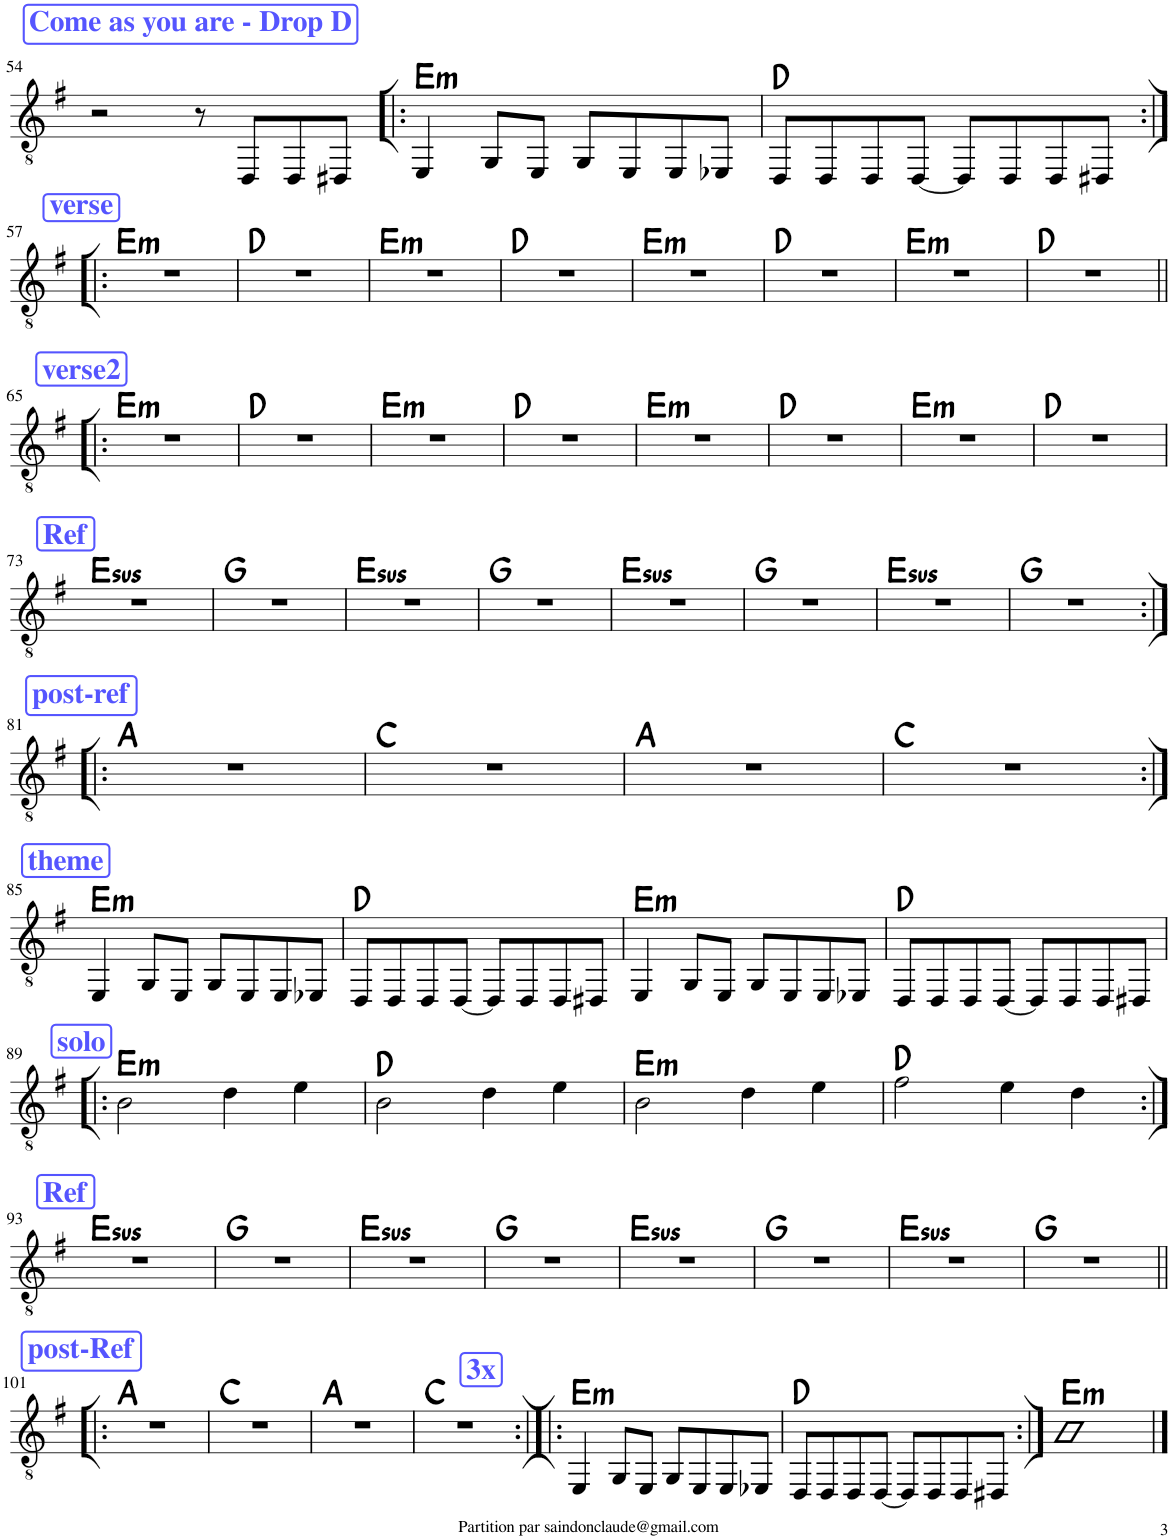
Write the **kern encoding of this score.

**kern	**harte
*part1	*part1
*staff1	*
*I"Classical Guitar	*
*I'Guit.	*
!!LO:PB:g=z
*clefGv2	*
*k[f#]	*
*M4/4	*
!!LO:REH:place=s1:a:B:cj:color=#5555FF:fs=14:t=Come as you are - Drop D
=54	=54
2r	.
8r	.
8DD/L	.
8DD/	.
8DD#X/J	.
=55!|:	=55!|:
!	!LO:H:kt=m
4EE/	E:min
8GG/L	.
8EE/J	.
8GG/L	.
8EE/	.
8EE/	.
8EE-X/J	.
=56	=56
8DD/L	D:maj
8DD/	.
8DD/	.
[8DD/J	.
8DD/L]	.
8DD/	.
8DD/	.
8DD#X/J	.
!!LO:LB:g=z
!!LO:REH:place=s1:a:B:cj:color=#5555FF:fs=14:t=verse
=57:|!|:	=57:|!|:
!	!LO:H:kt=m
1r	E:min
=58	=58
1r	D:maj
=59	=59
!	!LO:H:kt=m
1r	E:min
=60	=60
1r	D:maj
=61	=61
!	!LO:H:kt=m
1r	E:min
=62	=62
1r	D:maj
=63	=63
!	!LO:H:kt=m
1r	E:min
=64	=64
1r	D:maj
!!LO:LB:g=z
!!LO:REH:place=s1:a:B:cj:color=#5555FF:fs=14:t=verse2
=65!|:	=65!|:
!	!LO:H:kt=m
1r	E:min
=66	=66
1r	D:maj
=67	=67
!	!LO:H:kt=m
1r	E:min
=68	=68
1r	D:maj
=69	=69
!	!LO:H:kt=m
1r	E:min
=70	=70
1r	D:maj
=71	=71
!	!LO:H:kt=m
1r	E:min
=72	=72
1r	D:maj
!!LO:LB:g=z
!!LO:REH:place=s1:a:B:cj:color=#5555FF:fs=14:t=Ref
=73	=73
!	!LO:H:kt=sus
1r	E:sus4
=74	=74
1r	G:maj
=75	=75
!	!LO:H:kt=sus
1r	E:sus4
=76	=76
1r	G:maj
=77	=77
!	!LO:H:kt=sus
1r	E:sus4
=78	=78
1r	G:maj
=79	=79
!	!LO:H:kt=sus
1r	E:sus4
=80	=80
1r	G:maj
!!LO:LB:g=z
!!LO:REH:place=s1:a:B:cj:color=#5555FF:fs=14:t=post-ref
=81:|!|:	=81:|!|:
1r	A:maj
=82	=82
1r	C:maj
=83	=83
1r	A:maj
=84	=84
1r	C:maj
!!LO:LB:g=z
!!LO:REH:place=s1:a:B:cj:color=#5555FF:fs=14:t=theme
=85:|!	=85:|!
!	!LO:H:kt=m
4EE/	E:min
8GG/L	.
8EE/J	.
8GG/L	.
8EE/	.
8EE/	.
8EE-X/J	.
=86	=86
8DD/L	D:maj
8DD/	.
8DD/	.
[8DD/J	.
8DD/L]	.
8DD/	.
8DD/	.
8DD#X/J	.
=87	=87
!	!LO:H:kt=m
4EE/	E:min
8GG/L	.
8EE/J	.
8GG/L	.
8EE/	.
8EE/	.
8EE-X/J	.
=88	=88
8DD/L	D:maj
8DD/	.
8DD/	.
[8DD/J	.
8DD/L]	.
8DD/	.
8DD/	.
8DD#X/J	.
!!LO:LB:g=z
!!LO:REH:place=s1:a:B:cj:color=#5555FF:fs=14:t=solo
=89!|:	=89!|:
!	!LO:H:kt=m
2B\	E:min
4d\	.
4e\	.
=90	=90
2B\	D:maj
4d\	.
4e\	.
=91	=91
!	!LO:H:kt=m
2B\	E:min
4d\	.
4e\	.
=92	=92
2f#\	D:maj
4e\	.
4d\	.
!!LO:LB:g=z
!!LO:REH:place=s1:a:B:cj:color=#5555FF:fs=14:t=Ref
=93:|!	=93:|!
!	!LO:H:kt=sus
1r	E:sus4
=94	=94
1r	G:maj
=95	=95
!	!LO:H:kt=sus
1r	E:sus4
=96	=96
1r	G:maj
=97	=97
!	!LO:H:kt=sus
1r	E:sus4
=98	=98
1r	G:maj
=99	=99
!	!LO:H:kt=sus
1r	E:sus4
=100	=100
1r	G:maj
!!LO:LB:g=z
!!LO:REH:place=s1:a:B:cj:color=#5555FF:fs=14:t=post-Ref
=101!|:	=101!|:
1r	A:maj
=102	=102
1r	C:maj
=103	=103
1r	A:maj
!!LO:REH:place=s1:a:B:cj:color=#5555FF:fs=14:t=3x
=104	=104
1r	C:maj
=105:|!|:	=105:|!|:
!	!LO:H:kt=m
4EE/	E:min
8GG/L	.
8EE/J	.
8GG/L	.
8EE/	.
8EE/	.
8EE-X/J	.
=106	=106
8DD/L	D:maj
8DD/	.
8DD/	.
[8DD/J	.
8DD/L]	.
8DD/	.
8DD/	.
8DD#X/J	.
=107:|!	=107:|!
!	!LO:H:kt=m
1E	E:min
==	==
*-	*-
